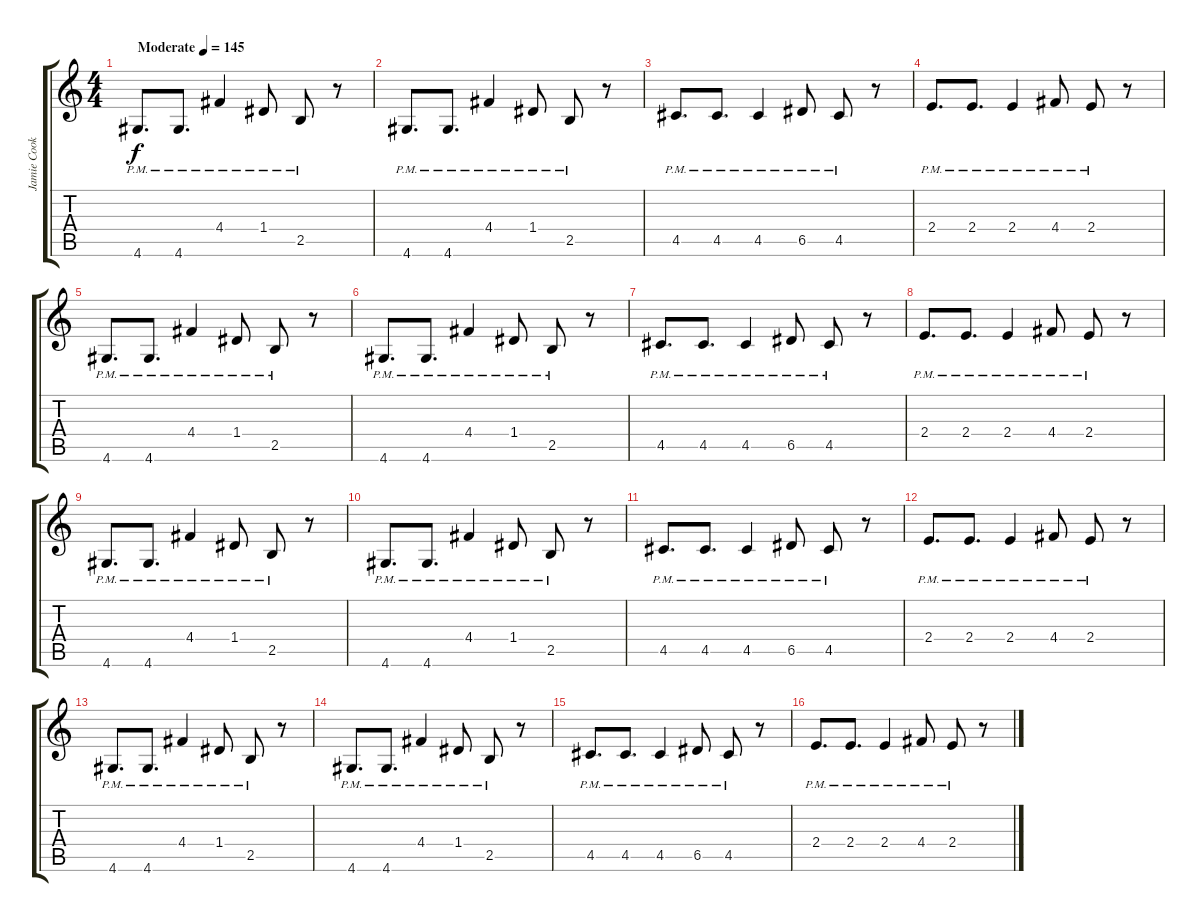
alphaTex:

\track ("Jamie Cook" "Jamie Cook") {instrument overdrivenguitar}
\staff {score tabs}
\tuning (E4 B3 G3 D3 A2 E2) {hide}
\ts (4 4)
\tempo (145 "Moderate")
\clef g2
\ks c
4.6{pm}.8{d dy f instrument overdrivenguitar} 4.6{pm}.8{d} 4.4{pm}.4 1.4{pm}.8 2.5{pm}.8 r.8 |
4.6{pm}.8{d} 4.6{pm}.8{d} 4.4{pm}.4 1.4{pm}.8 2.5{pm}.8 r.8 |
4.5{pm}.8{d} 4.5{pm}.8{d} 4.5{pm}.4 6.5{pm}.8 4.5{pm}.8 r.8 |
2.4{pm}.8{d} 2.4{pm}.8{d} 2.4{pm}.4 4.4{pm}.8 2.4{pm}.8 r.8 |
4.6{pm}.8{d} 4.6{pm}.8{d} 4.4{pm}.4 1.4{pm}.8 2.5{pm}.8 r.8 |
4.6{pm}.8{d} 4.6{pm}.8{d} 4.4{pm}.4 1.4{pm}.8 2.5{pm}.8 r.8 |
4.5{pm}.8{d} 4.5{pm}.8{d} 4.5{pm}.4 6.5{pm}.8 4.5{pm}.8 r.8 |
2.4{pm}.8{d} 2.4{pm}.8{d} 2.4{pm}.4 4.4{pm}.8 2.4{pm}.8 r.8 |
4.6{pm}.8{d} 4.6{pm}.8{d} 4.4{pm}.4 1.4{pm}.8 2.5{pm}.8 r.8 |
4.6{pm}.8{d} 4.6{pm}.8{d} 4.4{pm}.4 1.4{pm}.8 2.5{pm}.8 r.8 |
4.5{pm}.8{d} 4.5{pm}.8{d} 4.5{pm}.4 6.5{pm}.8 4.5{pm}.8 r.8 |
2.4{pm}.8{d} 2.4{pm}.8{d} 2.4{pm}.4 4.4{pm}.8 2.4{pm}.8 r.8 |
4.6{pm}.8{d} 4.6{pm}.8{d} 4.4{pm}.4 1.4{pm}.8 2.5{pm}.8 r.8 |
4.6{pm}.8{d} 4.6{pm}.8{d} 4.4{pm}.4 1.4{pm}.8 2.5{pm}.8 r.8 |
4.5{pm}.8{d} 4.5{pm}.8{d} 4.5{pm}.4 6.5{pm}.8 4.5{pm}.8 r.8 |
2.4{pm}.8{d} 2.4{pm}.8{d} 2.4{pm}.4 4.4{pm}.8 2.4{pm}.8 r.8
